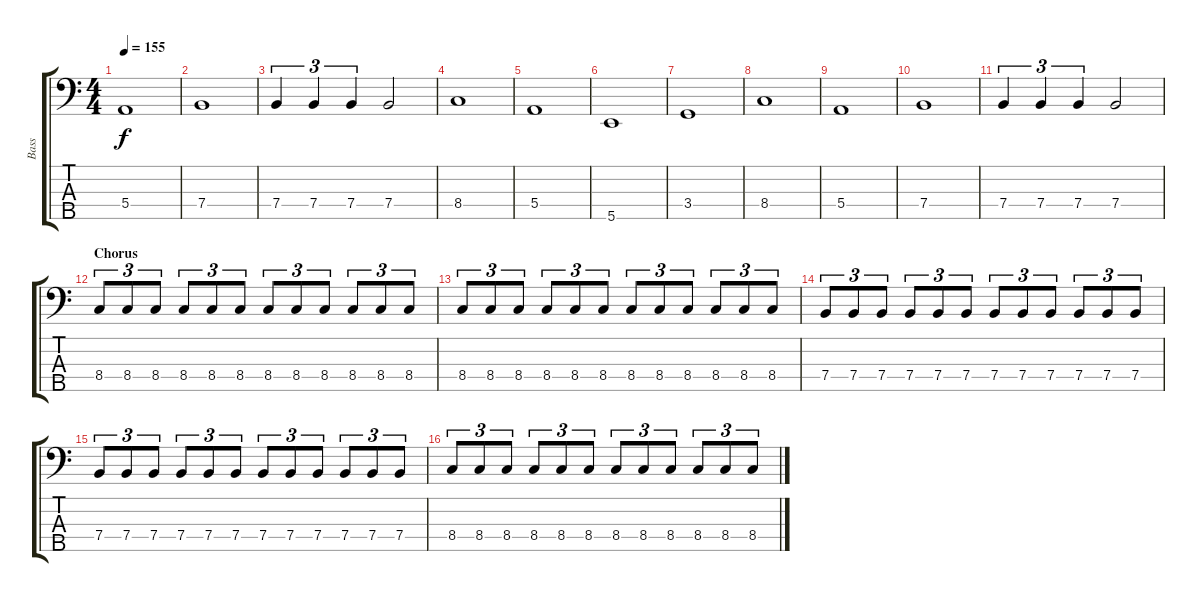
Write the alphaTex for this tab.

\track ("Bass" "Bass") {instrument electricbassfinger}
\staff {score tabs}
\tuning (G2 D2 A1 E1 B0) {hide}
\ts (4 4)
\tempo 155
\clef f4
\ks c
5.4.1{dy f} |
7.4.1 |
7.4.4{tu (3 2)} 7.4.4{tu (3 2)} 7.4.4{tu (3 2)} 7.4.2 |
8.4.1 |
5.4.1 |
5.5.1 |
3.4.1 |
8.4.1 |
5.4.1 |
7.4.1 |
7.4.4{tu (3 2)} 7.4.4{tu (3 2)} 7.4.4{tu (3 2)} 7.4.2 |
\section ("" "Chorus")
8.4.8{tu (3 2)} 8.4.8{tu (3 2)} 8.4.8{tu (3 2)} 8.4.8{tu (3 2)} 8.4.8{tu (3 2)} 8.4.8{tu (3 2)} 8.4.8{tu (3 2)} 8.4.8{tu (3 2)} 8.4.8{tu (3 2)} 8.4.8{tu (3 2)} 8.4.8{tu (3 2)} 8.4.8{tu (3 2)} |
8.4.8{tu (3 2)} 8.4.8{tu (3 2)} 8.4.8{tu (3 2)} 8.4.8{tu (3 2)} 8.4.8{tu (3 2)} 8.4.8{tu (3 2)} 8.4.8{tu (3 2)} 8.4.8{tu (3 2)} 8.4.8{tu (3 2)} 8.4.8{tu (3 2)} 8.4.8{tu (3 2)} 8.4.8{tu (3 2)} |
7.4.8{tu (3 2)} 7.4.8{tu (3 2)} 7.4.8{tu (3 2)} 7.4.8{tu (3 2)} 7.4.8{tu (3 2)} 7.4.8{tu (3 2)} 7.4.8{tu (3 2)} 7.4.8{tu (3 2)} 7.4.8{tu (3 2)} 7.4.8{tu (3 2)} 7.4.8{tu (3 2)} 7.4.8{tu (3 2)} |
7.4.8{tu (3 2)} 7.4.8{tu (3 2)} 7.4.8{tu (3 2)} 7.4.8{tu (3 2)} 7.4.8{tu (3 2)} 7.4.8{tu (3 2)} 7.4.8{tu (3 2)} 7.4.8{tu (3 2)} 7.4.8{tu (3 2)} 7.4.8{tu (3 2)} 7.4.8{tu (3 2)} 7.4.8{tu (3 2)} |
8.4.8{tu (3 2)} 8.4.8{tu (3 2)} 8.4.8{tu (3 2)} 8.4.8{tu (3 2)} 8.4.8{tu (3 2)} 8.4.8{tu (3 2)} 8.4.8{tu (3 2)} 8.4.8{tu (3 2)} 8.4.8{tu (3 2)} 8.4.8{tu (3 2)} 8.4.8{tu (3 2)} 8.4.8{tu (3 2)}
